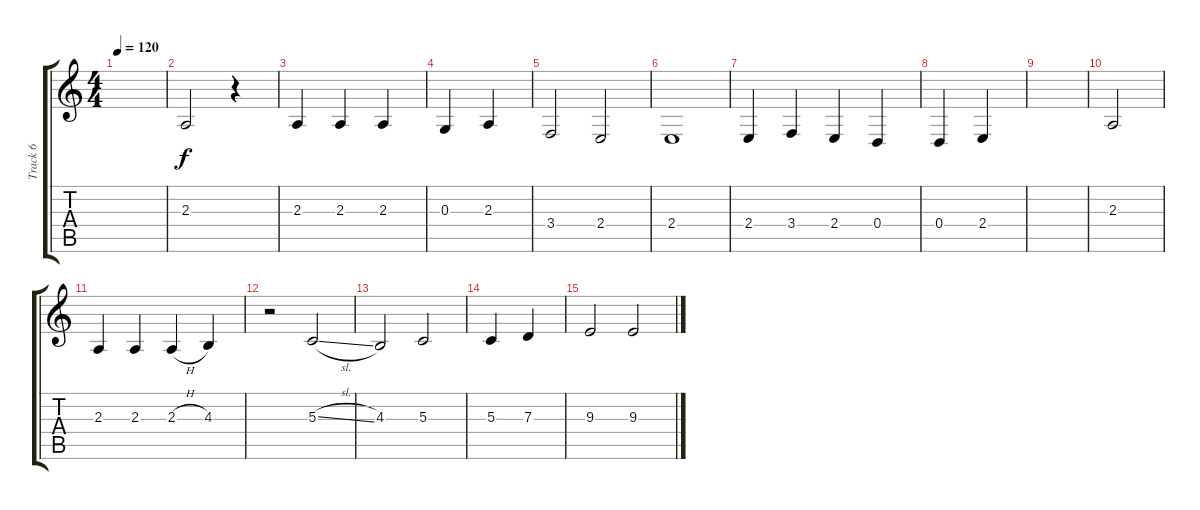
\track ("Track 6" "Track 6") {instrument sitar}
\staff {score tabs}
\tuning (E4 B3 G3 D3 A2 E2) {hide}
\ts (4 4)
\tempo 120
\clef g2
\ks c
|
2.3.2 r.4 |
2.3.4 2.3.4 2.3.4 |
0.3.4 2.3.4 |
3.4.2 2.4.2 |
2.4.1 |
2.4.4 3.4.4 2.4.4 0.4.4 |
0.4.4 2.4.4 |
|
2.3.2 |
2.3.4 2.3.4 2.3{h}.4 4.3.4 |
r.2 5.3{sl}.2 |
4.3.2 5.3.2 |
5.3.4 7.3.4 |
9.3.2 9.3.2
